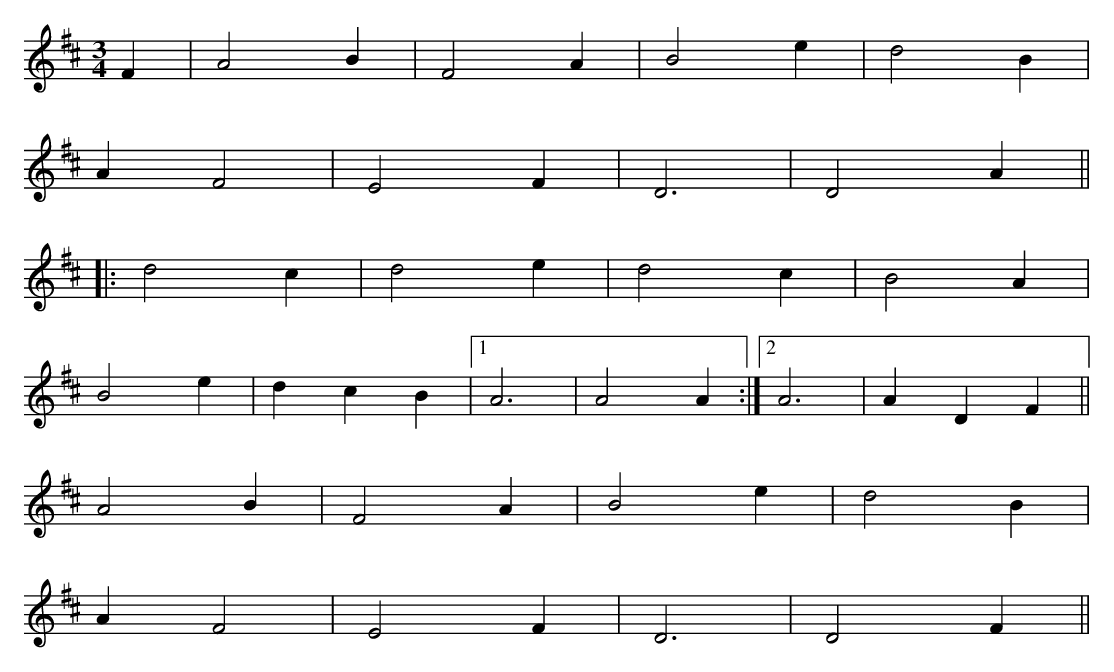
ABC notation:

X:1
M:3/4
K:D
F2|A4 B2|F4 A2|B4 e2|d4 B2|
A2 F4|E4 F2|D6|D4 A2||
|:d4 c2|d4 e2|d4 c2|B4 A2|
B4 e2|d2 c2 B2|1 A6|A4 A2:|2 A6|A2 D2 F2||
A4 B2|F4 A2|B4 e2|d4 B2|
A2 F4|E4 F2|D6|D4 F2||
